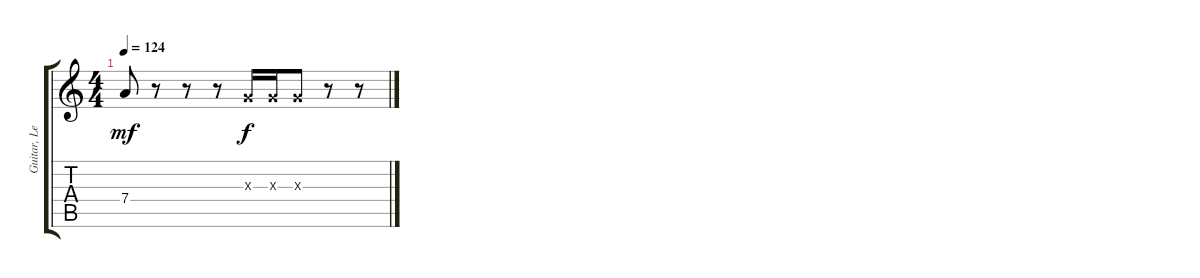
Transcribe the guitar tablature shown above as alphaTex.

\track ("Guitar, Lead" "Guitar, Le") {instrument distortionguitar}
\staff {score tabs}
\tuning (E4 B3 G3 D3 A2 D2) {hide}
\ts (4 4)
\tempo 124
\clef g2
\ks c
7.4.8{dy mf} r.8 r.8 r.8 0.3{x}.16{dy f} 0.3{x}.16 0.3{x}.8 r.8 r.8
